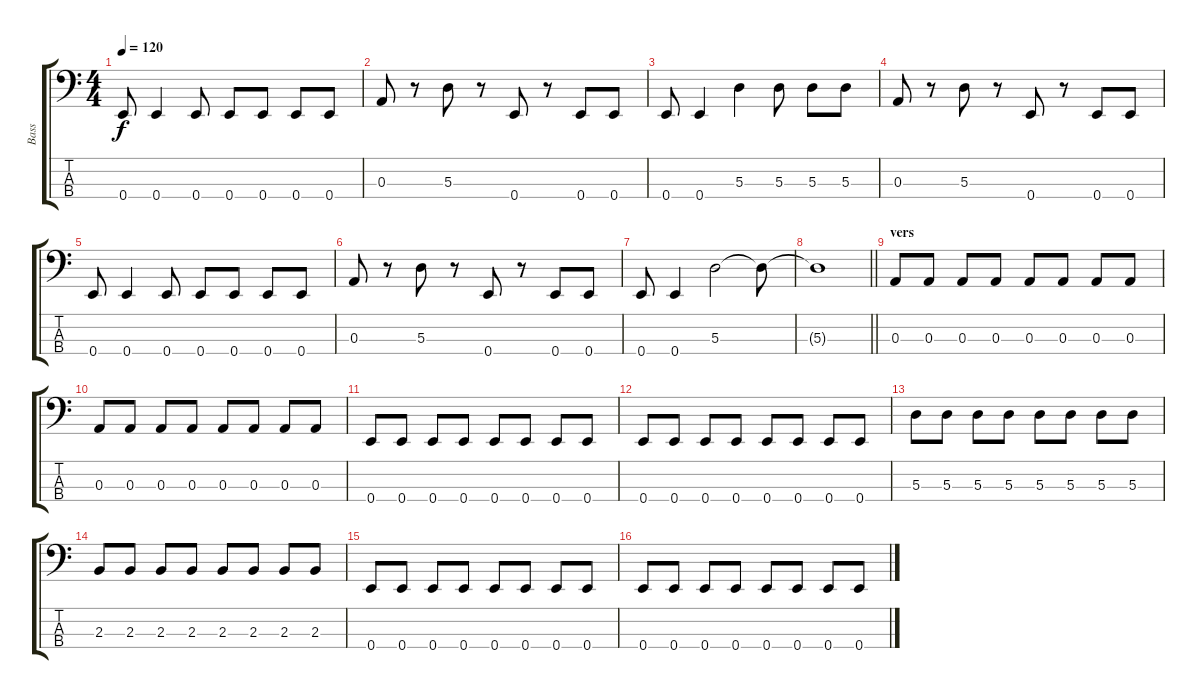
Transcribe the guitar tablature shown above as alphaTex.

\track ("Bass" "Bass") {instrument electricbassfinger}
\staff {score tabs}
\tuning (G2 D2 A1 E1) {hide}
\ts (4 4)
\tempo 120
\clef f4
\ks c
0.4.8{dy f} 0.4.4 0.4.8 0.4.8 0.4.8 0.4.8 0.4.8 |
0.3.8 r.8 5.3.8 r.8 0.4.8 r.8 0.4.8 0.4.8 |
0.4.8 0.4.4 5.3.4 5.3.8 5.3.8 5.3.8 |
0.3.8 r.8 5.3.8 r.8 0.4.8 r.8 0.4.8 0.4.8 |
0.4.8 0.4.4 0.4.8 0.4.8 0.4.8 0.4.8 0.4.8 |
0.3.8 r.8 5.3.8 r.8 0.4.8 r.8 0.4.8 0.4.8 |
0.4.8 0.4.4 5.3.2 5.3{t}.8 |
\barLineRight lightlight
5.3{t}.1 |
\section ("" "vers")
0.3.8 0.3.8 0.3.8 0.3.8 0.3.8 0.3.8 0.3.8 0.3.8 |
0.3.8 0.3.8 0.3.8 0.3.8 0.3.8 0.3.8 0.3.8 0.3.8 |
0.4.8 0.4.8 0.4.8 0.4.8 0.4.8 0.4.8 0.4.8 0.4.8 |
0.4.8 0.4.8 0.4.8 0.4.8 0.4.8 0.4.8 0.4.8 0.4.8 |
5.3.8 5.3.8 5.3.8 5.3.8 5.3.8 5.3.8 5.3.8 5.3.8 |
2.3.8 2.3.8 2.3.8 2.3.8 2.3.8 2.3.8 2.3.8 2.3.8 |
0.4.8 0.4.8 0.4.8 0.4.8 0.4.8 0.4.8 0.4.8 0.4.8 |
0.4.8 0.4.8 0.4.8 0.4.8 0.4.8 0.4.8 0.4.8 0.4.8
